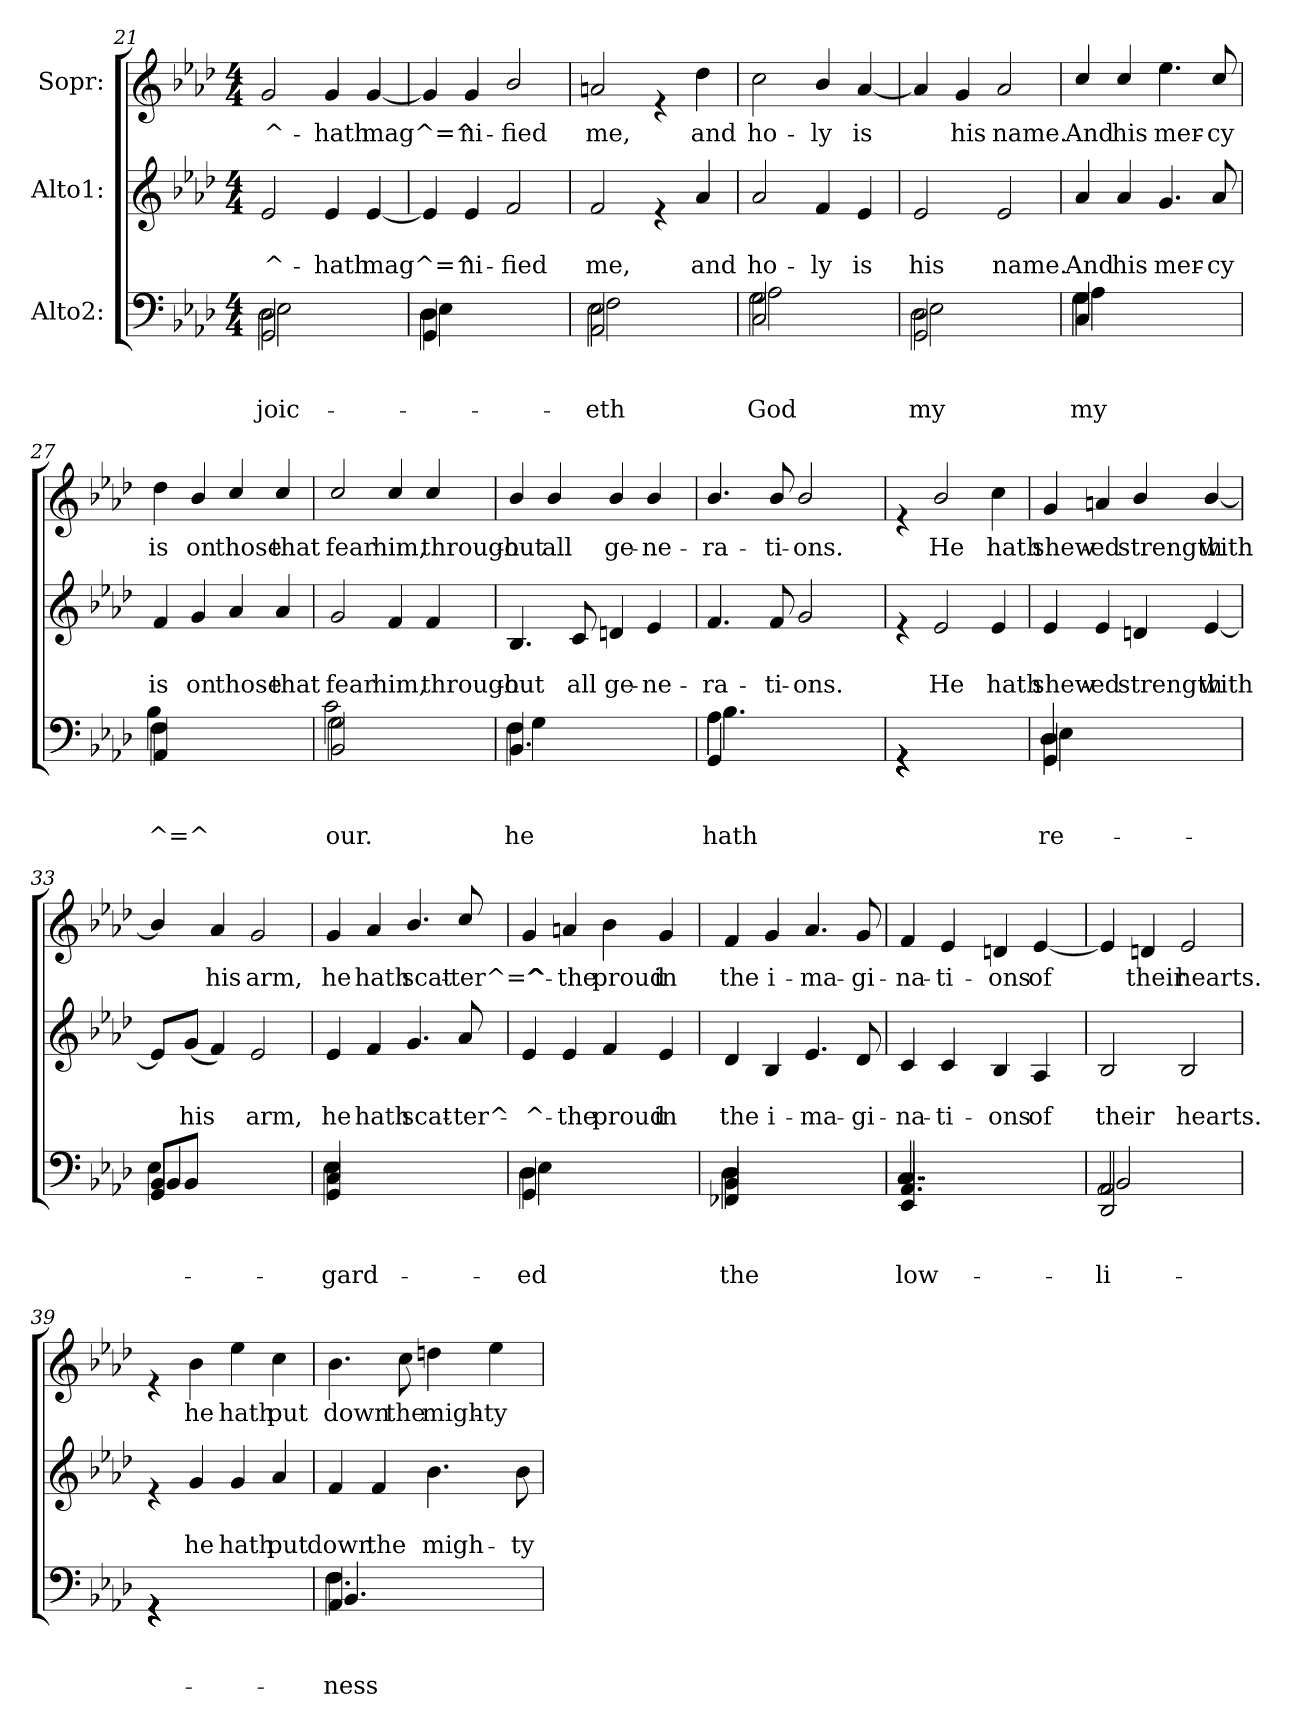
**kern	**text	**text	**text	**kern	**text	**text	**kern	**text
*part3	*part3	*part3	*part3	*part2	*part2	*part2	*part1	*part1
*staff3	*staff3	*staff3	*staff3	*staff2	*staff2	*staff2	*staff1	*staff1
*I"Alto2:	*	*	*	*I"Alto1:	*	*	*I"Sopr:	*
!!LO:PB:g=z
*clefF4	*	*	*	*clefG2	*	*	*clefG2	*
*k[b-e-a-d-]	*	*	*	*k[b-e-a-d-]	*	*	*k[b-e-a-d-]	*
*A-:	*	*	*	*A-:	*	*	*A-:	*
*M4/4	*	*	*	*M4/4	*	*	*M4/4	*
=21	=21	=21	=21	=21	=21	=21	=21	=21
*^	*	*	*	*	*	*	*	*
!	!	!	!	!LO:LY:b	!	!	!	!	!
*^	*^	*	*	*	*	*	*	*	*
!	!	!	!	!	!	!LO:LY:b	!	!	!LO:LY:b	!	!LO:LY:b
2GG/	2D-\	2D-\	2E-\	.	.	-joic-	2e-/	.	-^-	2g/	-^-
!	!	!	!	!	!	!	!	!	!LO:LY:b	!	!LO:LY:b
2ryy	2ryy	2ryy	2ryy	.	.	.	4e-/	.	-hath	4g/	-hath
!	!	!	!	!	!	!	!	!	!LO:LY:b	!	!LO:LY:b
.	.	.	.	.	.	.	[<4e-/	.	mag^=^	[<4g/	mag^=^
=22	=22	=22	=22	=22	=22	=22	=22	=22	=22	=22	=22
4GG/	4D-\	4D-\	4E-\	.	.	.	4e-/]	.	.	4g/]	.
!	!	!	!	!	!	!	!	!	!LO:LY:b	!	!LO:LY:b
2.ryy	2.ryy	2.ryy	2.ryy	.	.	.	4e-/	.	ni-	4g/	ni-
!	!	!	!	!	!	!	!	!	!LO:LY:b	!	!LO:LY:b
.	.	.	.	.	.	.	2f/	.	-fied	2b-/	-fied
=23	=23	=23	=23	=23	=23	=23	=23	=23	=23	=23	=23
!	!	!	!	!	!	!LO:LY:b	!	!	!	!	!
!	!	!	!	!	!	!LO:LY:b	!	!	!LO:LY:b	!	!LO:LY:b
2AA-/	2E-\	2E-\	2F\	.	.	eth	2f/	.	me,	2an/	me,
2ryy	2ryy	2ryy	2ryy	.	.	.	4re	.	.	4re	.
!	!	!	!	!	!	!	!	!	!LO:LY:b	!	!LO:LY:b
.	.	.	.	.	.	.	4a-i/	.	and	4dd-\	and
=24	=24	=24	=24	=24	=24	=24	=24	=24	=24	=24	=24
!	!	!	!	!	!	!LO:LY:b	!	!	!	!	!
!	!	!	!	!	!	!LO:LY:b	!	!	!LO:LY:b	!	!LO:LY:b
2C/	2G\	2G\	2A-\	.	.	God	2a-/	.	ho-	2cc\	ho-
!	!	!	!	!	!	!	!	!	!LO:LY:b	!	!LO:LY:b
2ryy	2ryy	2ryy	2ryy	.	.	.	4f/	.	-ly	4b-/	-ly
!	!	!	!	!	!	!	!	!	!LO:LY:b	!	!LO:LY:b
.	.	.	.	.	.	.	4e-/	.	is	[<4a-/	is
=25	=25	=25	=25	=25	=25	=25	=25	=25	=25	=25	=25
!	!	!	!	!	!	!LO:LY:b	!	!	!	!	!
!	!	!	!	!	!	!LO:LY:b	!	!	!LO:LY:b	!	!
2GG/	2D-\	2D-\	2E-\	.	.	my	2e-/	.	his	4a-/]	.
!	!	!	!	!	!	!	!	!	!	!	!LO:LY:b
.	.	.	.	.	.	.	.	.	.	4g/	his
!	!	!	!	!	!	!	!	!	!LO:LY:b	!	!LO:LY:b
2ryy	2ryy	2ryy	2ryy	.	.	.	2e-/	.	name.	2a-/	name.
!!LO:LB:g=z
=26	=26	=26	=26	=26	=26	=26	=26	=26	=26	=26	=26
!	!	!	!	!	!	!LO:LY:b	!	!	!	!	!
!	!	!	!	!	!	!LO:LY:b	!	!	!	!	!
!	!	!	!	!	!	!LO:LY:b	!	!	!LO:LY:b	!	!LO:LY:b
4C/	4G\	4G\	4A-\	.	.	-my	4a-/	.	And	4cc/	And
!	!	!	!	!	!	!	!	!	!LO:LY:b	!	!LO:LY:b
2.ryy	2.ryy	2.ryy	2.ryy	.	.	.	4a-/	.	his	4cc/	his
!	!	!	!	!	!	!	!	!	!LO:LY:b	!	!LO:LY:b
.	.	.	.	.	.	.	4.g/	.	mer-	4.ee-\	mer-
!	!	!	!	!	!	!	!	!	!LO:LY:b	!	!LO:LY:b
.	.	.	.	.	.	.	8a-/	.	-cy	8cc/	-cy
=27	=27	=27	=27	=27	=27	=27	=27	=27	=27	=27	=27
!	!	!	!	!	!	!LO:LY:b	!	!	!	!	!
!	!	!	!	!	!	!LO:LY:b	!	!	!	!	!
!	!	!	!	!	!	!LO:LY:b	!	!	!LO:LY:b	!	!LO:LY:b
4AA-/	4F\	4F\	4B-\	.	.	^=^	4f/	.	is	4dd-\	is
!	!	!	!	!	!	!	!	!	!LO:LY:b	!	!LO:LY:b
2.ryy	2.ryy	2.ryy	2.ryy	.	.	.	4g/	.	on	4b-/	on
!	!	!	!	!	!	!	!	!	!LO:LY:b	!	!LO:LY:b
.	.	.	.	.	.	.	4a-/	.	those	4cc/	those
!	!	!	!	!	!	!	!	!	!LO:LY:b	!	!LO:LY:b
.	.	.	.	.	.	.	4a-/	.	that	4cc/	that
=28	=28	=28	=28	=28	=28	=28	=28	=28	=28	=28	=28
!	!	!	!	!	!	!LO:LY:b	!	!	!	!	!
!	!	!	!	!	!	!LO:LY:b	!	!	!	!	!
!	!	!	!	!	!	!LO:LY:b	!	!	!LO:LY:b	!	!LO:LY:b
2BB-/	2G\	2G\	2c\	.	.	our.	2g/	.	fear	2cc/	fear
!	!	!	!	!	!	!	!	!	!LO:LY:b	!	!LO:LY:b
2ryy	2ryy	2ryy	2ryy	.	.	.	4f/	.	him,	4cc/	him,
!	!	!	!	!	!	!	!	!	!LO:LY:b	!	!LO:LY:b
.	.	.	.	.	.	.	4f/	.	through-	4cc/	through-
=29	=29	=29	=29	=29	=29	=29	=29	=29	=29	=29	=29
!	!	!	!	!	!	!LO:LY:b	!	!	!	!	!
!	!	!	!	!	!	!LO:LY:b	!	!	!	!	!
!	!	!	!	!	!	!LO:LY:b	!	!	!LO:LY:b	!	!LO:LY:b
4.BB-/	4F\	4F\	4G\	.	.	he	4.B-/	.	-out	4b-/	-out
!	!	!	!	!	!	!	!	!	!	!	!LO:LY:b
.	2ryy	2ryy	2ryy	.	.	.	.	.	.	4b-/	all
!	!	!	!	!	!	!	!	!	!LO:LY:b	!	!
2ryy	.	.	.	.	.	.	8c/	.	all	.	.
!	!	!	!	!	!	!	!	!	!LO:LY:b	!	!LO:LY:b
.	.	.	.	.	.	.	4dn/	.	ge-	4b-/	ge-
!	!	!	!	!	!	!	!	!	!LO:LY:b	!	!LO:LY:b
.	8ryy	8ryy	8ryy	.	.	.	4e-/	.	-ne-	4b-/	-ne-
8ryy	8ryy	8ryy	8ryy	.	.	.	.	.	.	.	.
=30	=30	=30	=30	=30	=30	=30	=30	=30	=30	=30	=30
!	!	!	!	!	!	!LO:LY:b	!	!	!	!	!
!	!	!	!	!	!	!LO:LY:b	!	!	!LO:LY:b	!	!LO:LY:b
4GG/	4A-\	4A-\	4.B-\	.	.	hath	4.f/	.	-ra-	4.b-/	-ra-
2ryy	2ryy	2ryy	.	.	.	.	.	.	.	.	.
!	!	!	!	!	!	!	!	!	!LO:LY:b	!	!LO:LY:b
.	.	.	2ryy	.	.	.	8f/	.	-ti-	8b-/	-ti-
!	!	!	!	!	!	!	!	!	!LO:LY:b	!	!LO:LY:b
.	.	.	.	.	.	.	2g/	.	-ons.	2b-/	-ons.
8ryy	8ryy	8ryy	.	.	.	.	.	.	.	.	.
8ryy	8ryy	8ryy	8ryy	.	.	.	.	.	.	.	.
!!LO:LB:g=z
=31	=31	=31	=31	=31	=31	=31	=31	=31	=31	=31	=31
4rGG	4rGG	4rGG	4rGG	.	.	.	4re	.	.	4re	.
!	!	!	!	!	!	!	!	!	!LO:LY:b	!	!LO:LY:b
2.ryy	2.ryy	2.ryy	2.ryy	.	.	.	2e-/	.	He	2b-/	He
!	!	!	!	!	!	!	!	!	!LO:LY:b	!	!LO:LY:b
.	.	.	.	.	.	.	4e-/	.	hath	4cc\	hath
=32	=32	=32	=32	=32	=32	=32	=32	=32	=32	=32	=32
!	!	!	!	!	!	!LO:LY:b	!	!	!	!	!
!	!	!	!	!	!	!LO:LY:b	!	!	!LO:LY:b	!	!LO:LY:b
4GG/	4D-/	4D-\	4E-\	.	.	re-	4e-/	.	shew-	4g/	shew-
!	!	!	!	!	!	!	!	!	!LO:LY:b	!	!LO:LY:b
2.ryy	2.ryy	2.ryy	2.ryy	.	.	.	4e-/	.	-ed	4an/	-ed
!	!	!	!	!	!	!	!	!	!LO:LY:b	!	!LO:LY:b
.	.	.	.	.	.	.	4dn/	.	strength	4b-/	strength
!	!	!	!	!	!	!	!	!	!LO:LY:b	!	!LO:LY:b
.	.	.	.	.	.	.	[<4e-/	.	with	[<4b-/	with
=33	=33	=33	=33	=33	=33	=33	=33	=33	=33	=33	=33
8GG/L	4BB-/	4BB-/	4E-\	.	.	.	8e-/L]	.	.	4b-/]	.
!	!	!	!	!	!	!	!	!	!LO:LY:b	!	!
8BB-/J	.	.	.	.	.	.	(<8g/J	.	his	.	.
!	!	!	!	!	!	!	!	!	!	!	!LO:LY:b
2.ryy	2.ryy	2.ryy	2.ryy	.	.	.	4f/)	.	.	4a-i/	his
!	!	!	!	!	!	!	!	!	!LO:LY:b	!	!LO:LY:b
.	.	.	.	.	.	.	2e-/	.	arm,	2g/	arm,
=34	=34	=34	=34	=34	=34	=34	=34	=34	=34	=34	=34
!	!	!	!	!	!	!LO:LY:b	!	!	!	!	!
!	!	!	!	!	!	!LO:LY:b	!	!	!LO:LY:b	!	!LO:LY:b
4GG/	4E-\	4E-\	4C/	.	.	-gard-	4e-i/	.	he	4g/	he
!	!	!	!	!	!	!	!	!	!LO:LY:b	!	!LO:LY:b
2.ryy	2.ryy	2.ryy	2.ryy	.	.	.	4f/	.	hath	4a-/	hath
!	!	!	!	!	!	!	!	!	!LO:LY:b	!	!LO:LY:b
.	.	.	.	.	.	.	4.g/	.	scat-	4.b-/	scat-
!	!	!	!	!	!	!	!	!	!LO:LY:b	!	!LO:LY:b
.	.	.	.	.	.	.	8a-/	.	-ter^-	8cc/	-ter^=^
!!LO:LB:g=z
=35	=35	=35	=35	=35	=35	=35	=35	=35	=35	=35	=35
!	!	!	!	!	!	!LO:LY:b	!	!	!	!	!
!	!	!	!	!	!	!LO:LY:b	!	!	!LO:LY:b	!	!LO:LY:b
4GG/	4D-\	4D-\	4E-\	.	.	-ed	4e-/	.	-^-	4g/	^-
!	!	!	!	!	!	!	!	!	!LO:LY:b	!	!LO:LY:b
2.ryy	2.ryy	2.ryy	2.ryy	.	.	.	4e-/	.	-the	4an/	-the
!	!	!	!	!	!	!	!	!	!LO:LY:b	!	!LO:LY:b
.	.	.	.	.	.	.	4f/	.	proud	4b-\	proud
!	!	!	!	!	!	!	!	!	!LO:LY:b	!	!LO:LY:b
.	.	.	.	.	.	.	4e-/	.	in	4g/	in
=36	=36	=36	=36	=36	=36	=36	=36	=36	=36	=36	=36
!	!	!	!	!	!	!LO:LY:b	!	!	!	!	!
!	!	!	!	!	!	!LO:LY:b	!	!	!LO:LY:b	!	!LO:LY:b
4FF-i/	4D-\	4D-\	4BB-/	.	.	the	4d-i/	.	the	4f/	the
!	!	!	!	!	!	!	!	!	!LO:LY:b	!	!LO:LY:b
2.ryy	2.ryy	2.ryy	2.ryy	.	.	.	4B-/	.	i-	4g/	i-
!	!	!	!	!	!	!	!	!	!LO:LY:b	!	!LO:LY:b
.	.	.	.	.	.	.	4.e-/	.	-ma-	4.a-/	-ma-
!	!	!	!	!	!	!	!	!	!LO:LY:b	!	!LO:LY:b
.	.	.	.	.	.	.	8d-/	.	-gi-	8g/	-gi-
=37	=37	=37	=37	=37	=37	=37	=37	=37	=37	=37	=37
!	!	!	!	!	!	!LO:LY:b	!	!	!	!	!
!	!	!	!	!	!	!LO:LY:b	!	!	!LO:LY:b	!	!LO:LY:b
4EE-/	4.C/	4.C/	4.AA-/	.	.	low-	4c/	.	-na-	4f/	-na-
!	!	!	!	!	!	!	!	!	!LO:LY:b	!	!LO:LY:b
2ryy	.	.	.	.	.	.	4c/	.	-ti-	4e-/	-ti-
.	2ryy	2ryy	2ryy	.	.	.	.	.	.	.	.
!	!	!	!	!	!	!	!	!	!LO:LY:b	!	!LO:LY:b
.	.	.	.	.	.	.	4B-/	.	-ons	4dn/	-ons
!	!	!	!	!	!	!	!	!	!LO:LY:b	!	!LO:LY:b
8ryy	.	.	.	.	.	.	4A-/	.	of	[<4e-/	of
8ryy	8ryy	8ryy	8ryy	.	.	.	.	.	.	.	.
=38	=38	=38	=38	=38	=38	=38	=38	=38	=38	=38	=38
!	!	!	!	!	!	!LO:LY:b	!	!	!	!	!
!	!	!	!	!	!	!LO:LY:b	!	!	!LO:LY:b	!	!
2DD-/	2AA-/	2AA-/	2BB-/	.	.	-li-	2B-/	.	their	4e-/]	.
!	!	!	!	!	!	!	!	!	!	!	!LO:LY:b
.	.	.	.	.	.	.	.	.	.	4dn/	their
!	!	!	!	!	!	!	!	!	!LO:LY:b	!	!LO:LY:b
2ryy	2ryy	2ryy	2ryy	.	.	.	2B-/	.	hearts.	2e-/	hearts.
!!LO:LB:g=z
=39	=39	=39	=39	=39	=39	=39	=39	=39	=39	=39	=39
4rGG	4rGG	4rGG	4rGG	.	.	.	4re	.	.	4re	.
!	!	!	!	!	!	!	!	!	!LO:LY:b	!	!LO:LY:b
2.ryy	2.ryy	2.ryy	2.ryy	.	.	.	4g/	.	he	4b-\	he
!	!	!	!	!	!	!	!	!	!LO:LY:b	!	!LO:LY:b
.	.	.	.	.	.	.	4g/	.	hath	4ee-\	hath
!	!	!	!	!	!	!	!	!	!LO:LY:b	!	!LO:LY:b
.	.	.	.	.	.	.	4a-/	.	put	4cc\	put
=40	=40	=40	=40	=40	=40	=40	=40	=40	=40	=40	=40
!	!	!	!	!	!	!LO:LY:b	!	!	!	!	!
!	!	!	!	!	!	!LO:LY:b	!	!	!	!	!
!	!	!	!	!	!	!LO:LY:b	!	!	!LO:LY:b	!	!LO:LY:b
4AA-/	4.F\	4.F\	4.BB-/	.	.	ness	4f/	.	down	4.b-\	down
!	!	!	!	!	!	!	!	!	!LO:LY:b	!	!
2ryy	.	.	.	.	.	.	4f/	.	the	.	.
!	!	!	!	!	!	!	!	!	!	!	!LO:LY:b
.	2ryy	2ryy	2ryy	.	.	.	.	.	.	8cc\	the
!	!	!	!	!	!	!	!	!	!LO:LY:b	!	!LO:LY:b
.	.	.	.	.	.	.	4.b-\	.	migh-	4ddn\	migh-
!	!	!	!	!	!	!	!	!	!	!	!LO:LY:b
8ryy	.	.	.	.	.	.	.	.	.	4ee-\	-ty
!	!	!	!	!	!	!	!	!	!LO:LY:b	!	!
8ryy	8ryy	8ryy	8ryy	.	.	.	8b-\	.	-ty	.	.
*v	*v	*v	*v	*	*	*	*	*	*	*	*
=	=	=	=	=	=	=	=	=
*-	*-	*-	*-	*-	*-	*-	*-	*-
